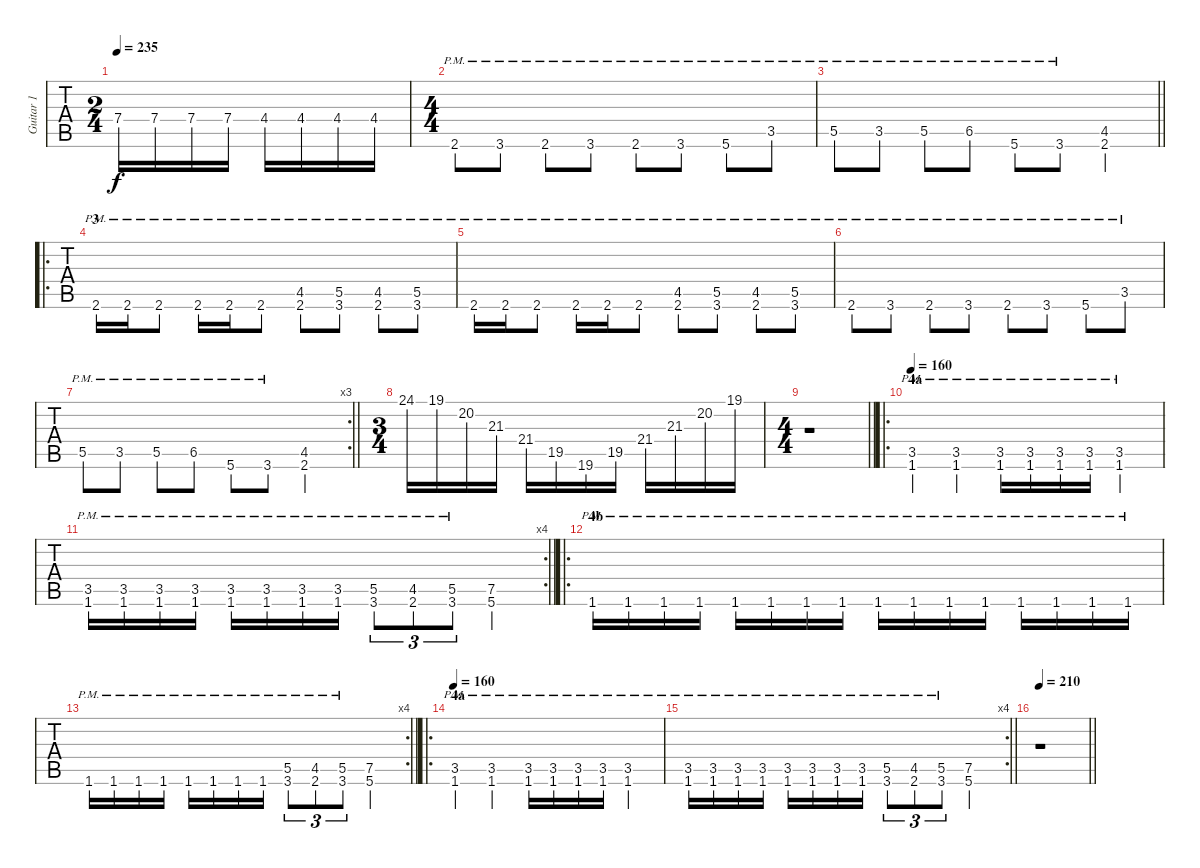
\track ("Guitar 1" "Guitar 1") {instrument distortionguitar}
\staff {tabs}
\tuning (Db4 Ab3 E3 B2 Gb2 Db2) {hide}
\ts (2 4)
\tempo 235
\clef g2
\ks c
7.4.16{dy f} 7.4.16 7.4.16 7.4.16 4.4.16 4.4.16 4.4.16 4.4.16 |
\ts (4 4)
2.6{pm}.8 3.6{pm}.8 2.6{pm}.8 3.6{pm}.8 2.6{pm}.8 3.6{pm}.8 5.6{pm}.8 3.5{pm}.8 |
\barLineRight lightlight
5.5{pm}.8 3.5{pm}.8 5.5{pm}.8 6.5{pm}.8 5.6{pm}.8 3.6{pm}.8 (4.5 2.6).4 |
\ro
\section ("" "3")
2.6{pm}.16 2.6{pm}.16 2.6{pm}.8 2.6{pm}.16 2.6{pm}.16 2.6{pm}.8 (4.5{pm} 2.6{pm}).8 (5.5{pm} 3.6{pm}).8 (4.5{pm} 2.6{pm}).8 (5.5{pm} 3.6{pm}).8 |
2.6{pm}.16 2.6{pm}.16 2.6{pm}.8 2.6{pm}.16 2.6{pm}.16 2.6{pm}.8 (4.5{pm} 2.6{pm}).8 (5.5{pm} 3.6{pm}).8 (4.5{pm} 2.6{pm}).8 (5.5{pm} 3.6{pm}).8 |
2.6{pm}.8 3.6{pm}.8 2.6{pm}.8 3.6{pm}.8 2.6{pm}.8 3.6{pm}.8 5.6{pm}.8 3.5{pm}.8 |
\rc 3
\barLineRight lightlight
5.5{pm}.8 3.5{pm}.8 5.5{pm}.8 6.5{pm}.8 5.6{pm}.8 3.6{pm}.8 (4.5 2.6).4 |
\ts (3 4)
24.1.16 19.1.16 20.2.16 21.3.16 21.4.16 19.5.16 19.6.16 19.5.16 21.4.16 21.3.16 20.2.16 19.1.16 |
\ts (4 4)
\barLineRight lightlight
r.1 |
\ro
\section ("" "4a")
\tempo 160
(3.5{pm} 1.6{pm}).4 (3.5{pm} 1.6{pm}).4 (3.5{pm} 1.6{pm}).16 (3.5{pm} 1.6{pm}).16 (3.5{pm} 1.6{pm}).16 (3.5{pm} 1.6{pm}).16 (3.5{pm} 1.6{pm}).4 |
\rc 4
\barLineRight lightlight
(3.5{pm} 1.6{pm}).16 (3.5{pm} 1.6{pm}).16 (3.5{pm} 1.6{pm}).16 (3.5{pm} 1.6{pm}).16 (3.5{pm} 1.6{pm}).16 (3.5{pm} 1.6{pm}).16 (3.5{pm} 1.6{pm}).16 (3.5{pm} 1.6{pm}).16 (5.5{pm} 3.6{pm}).8{tu (3 2)} (4.5{pm} 2.6{pm}).8{tu (3 2)} (5.5{pm} 3.6{pm}).8{tu (3 2)} (7.5 5.6).4 |
\ro
\section ("" "4b")
1.6{pm}.16 1.6{pm}.16 1.6{pm}.16 1.6{pm}.16 1.6{pm}.16 1.6{pm}.16 1.6{pm}.16 1.6{pm}.16 1.6{pm}.16 1.6{pm}.16 1.6{pm}.16 1.6{pm}.16 1.6{pm}.16 1.6{pm}.16 1.6{pm}.16 1.6{pm}.16 |
\rc 4
\barLineRight lightlight
1.6{pm}.16 1.6{pm}.16 1.6{pm}.16 1.6{pm}.16 1.6{pm}.16 1.6{pm}.16 1.6{pm}.16 1.6{pm}.16 (5.5{pm} 3.6{pm}).8{tu (3 2)} (4.5{pm} 2.6{pm}).8{tu (3 2)} (5.5{pm} 3.6{pm}).8{tu (3 2)} (7.5 5.6).4 |
\ro
\section ("" "4a")
\tempo 160
(3.5{pm} 1.6{pm}).4 (3.5{pm} 1.6{pm}).4 (3.5{pm} 1.6{pm}).16 (3.5{pm} 1.6{pm}).16 (3.5{pm} 1.6{pm}).16 (3.5{pm} 1.6{pm}).16 (3.5{pm} 1.6{pm}).4 |
\rc 4
\barLineRight lightlight
(3.5{pm} 1.6{pm}).16 (3.5{pm} 1.6{pm}).16 (3.5{pm} 1.6{pm}).16 (3.5{pm} 1.6{pm}).16 (3.5{pm} 1.6{pm}).16 (3.5{pm} 1.6{pm}).16 (3.5{pm} 1.6{pm}).16 (3.5{pm} 1.6{pm}).16 (5.5{pm} 3.6{pm}).8{tu (3 2)} (4.5{pm} 2.6{pm}).8{tu (3 2)} (5.5{pm} 3.6{pm}).8{tu (3 2)} (7.5 5.6).4 |
\tempo 210
\barLineRight lightlight
r.1
